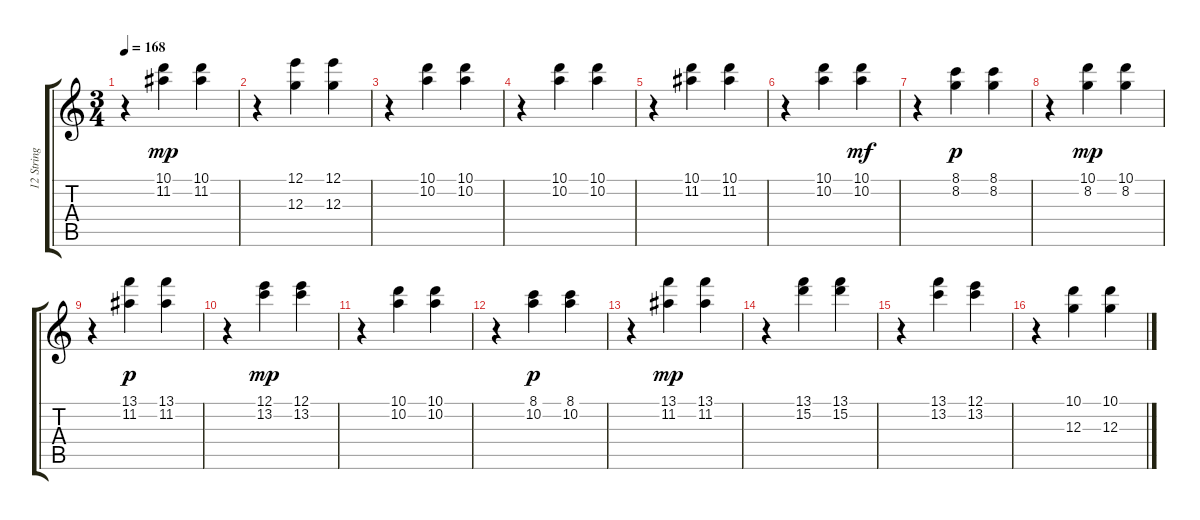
\track ("12 String Guitar 1" "12 String ") {instrument acousticguitarnylon}
\staff {score tabs}
\tuning (E4 B3 G3 D3 A2 E2) {hide}
\ts (3 4)
\tempo 168
\clef g2
\ks c
r.4{dy mp} (10.1 11.2).4 (10.1 11.2).4 |
r.4 (12.1 12.3).4 (12.1 12.3).4 |
r.4 (10.1 10.2).4 (10.1 10.2).4 |
r.4 (10.1 10.2).4 (10.1 10.2).4 |
r.4 (10.1 11.2).4 (10.1 11.2).4 |
r.4 (10.1 10.2).4 (10.1 10.2).4{dy mf} |
r.4 (8.1 8.2).4{dy p} (8.1 8.2).4 |
r.4 (10.1 8.2).4{dy mp} (10.1 8.2).4 |
r.4 (13.1 11.2).4{dy p} (13.1 11.2).4 |
r.4 (12.1 13.2).4{dy mp} (12.1 13.2).4 |
r.4 (10.1 10.2).4 (10.1 10.2).4 |
r.4 (8.1 10.2).4{dy p} (8.1 10.2).4 |
r.4 (13.1 11.2).4{dy mp} (13.1 11.2).4 |
r.4 (13.1 15.2).4 (13.1 15.2).4 |
r.4 (13.1 13.2).4 (12.1 13.2).4 |
r.4 (10.1 12.3).4 (10.1 12.3).4
